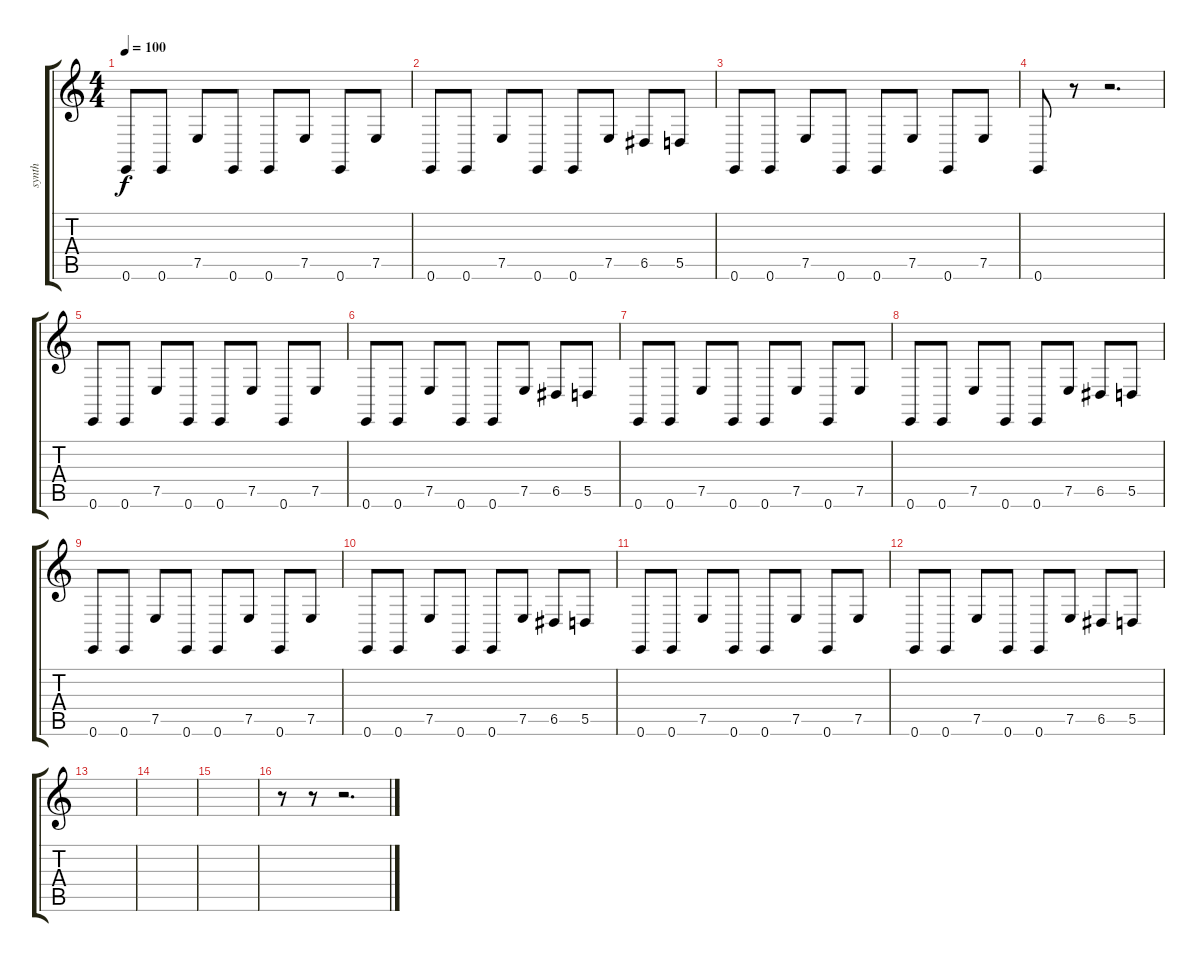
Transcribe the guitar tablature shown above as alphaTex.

\track ("synth" "synth") {instrument lead2sawtooth}
\staff {score tabs}
\tuning (E4 B3 G3 D3 A2 E2) {hide}
\ts (4 4)
\tempo 100
\clef g2
\ks c
0.6.8{dy f} 0.6.8 7.5.8 0.6.8 0.6.8 7.5.8 0.6.8 7.5.8 |
0.6.8 0.6.8 7.5.8 0.6.8 0.6.8 7.5.8 6.5.8 5.5.8 |
0.6.8 0.6.8 7.5.8 0.6.8 0.6.8 7.5.8 0.6.8 7.5.8 |
0.6.8 r.8 r.2{d} |
0.6.8 0.6.8 7.5.8 0.6.8 0.6.8 7.5.8 0.6.8 7.5.8 |
0.6.8 0.6.8 7.5.8 0.6.8 0.6.8 7.5.8 6.5.8 5.5.8 |
0.6.8 0.6.8 7.5.8 0.6.8 0.6.8 7.5.8 0.6.8 7.5.8 |
0.6.8 0.6.8 7.5.8 0.6.8 0.6.8 7.5.8 6.5.8 5.5.8 |
0.6.8 0.6.8 7.5.8 0.6.8 0.6.8 7.5.8 0.6.8 7.5.8 |
0.6.8 0.6.8 7.5.8 0.6.8 0.6.8 7.5.8 6.5.8 5.5.8 |
0.6.8 0.6.8 7.5.8 0.6.8 0.6.8 7.5.8 0.6.8 7.5.8 |
0.6.8 0.6.8 7.5.8 0.6.8 0.6.8 7.5.8 6.5.8 5.5.8 |
|
|
|
r.8 r.8 r.2{d}
